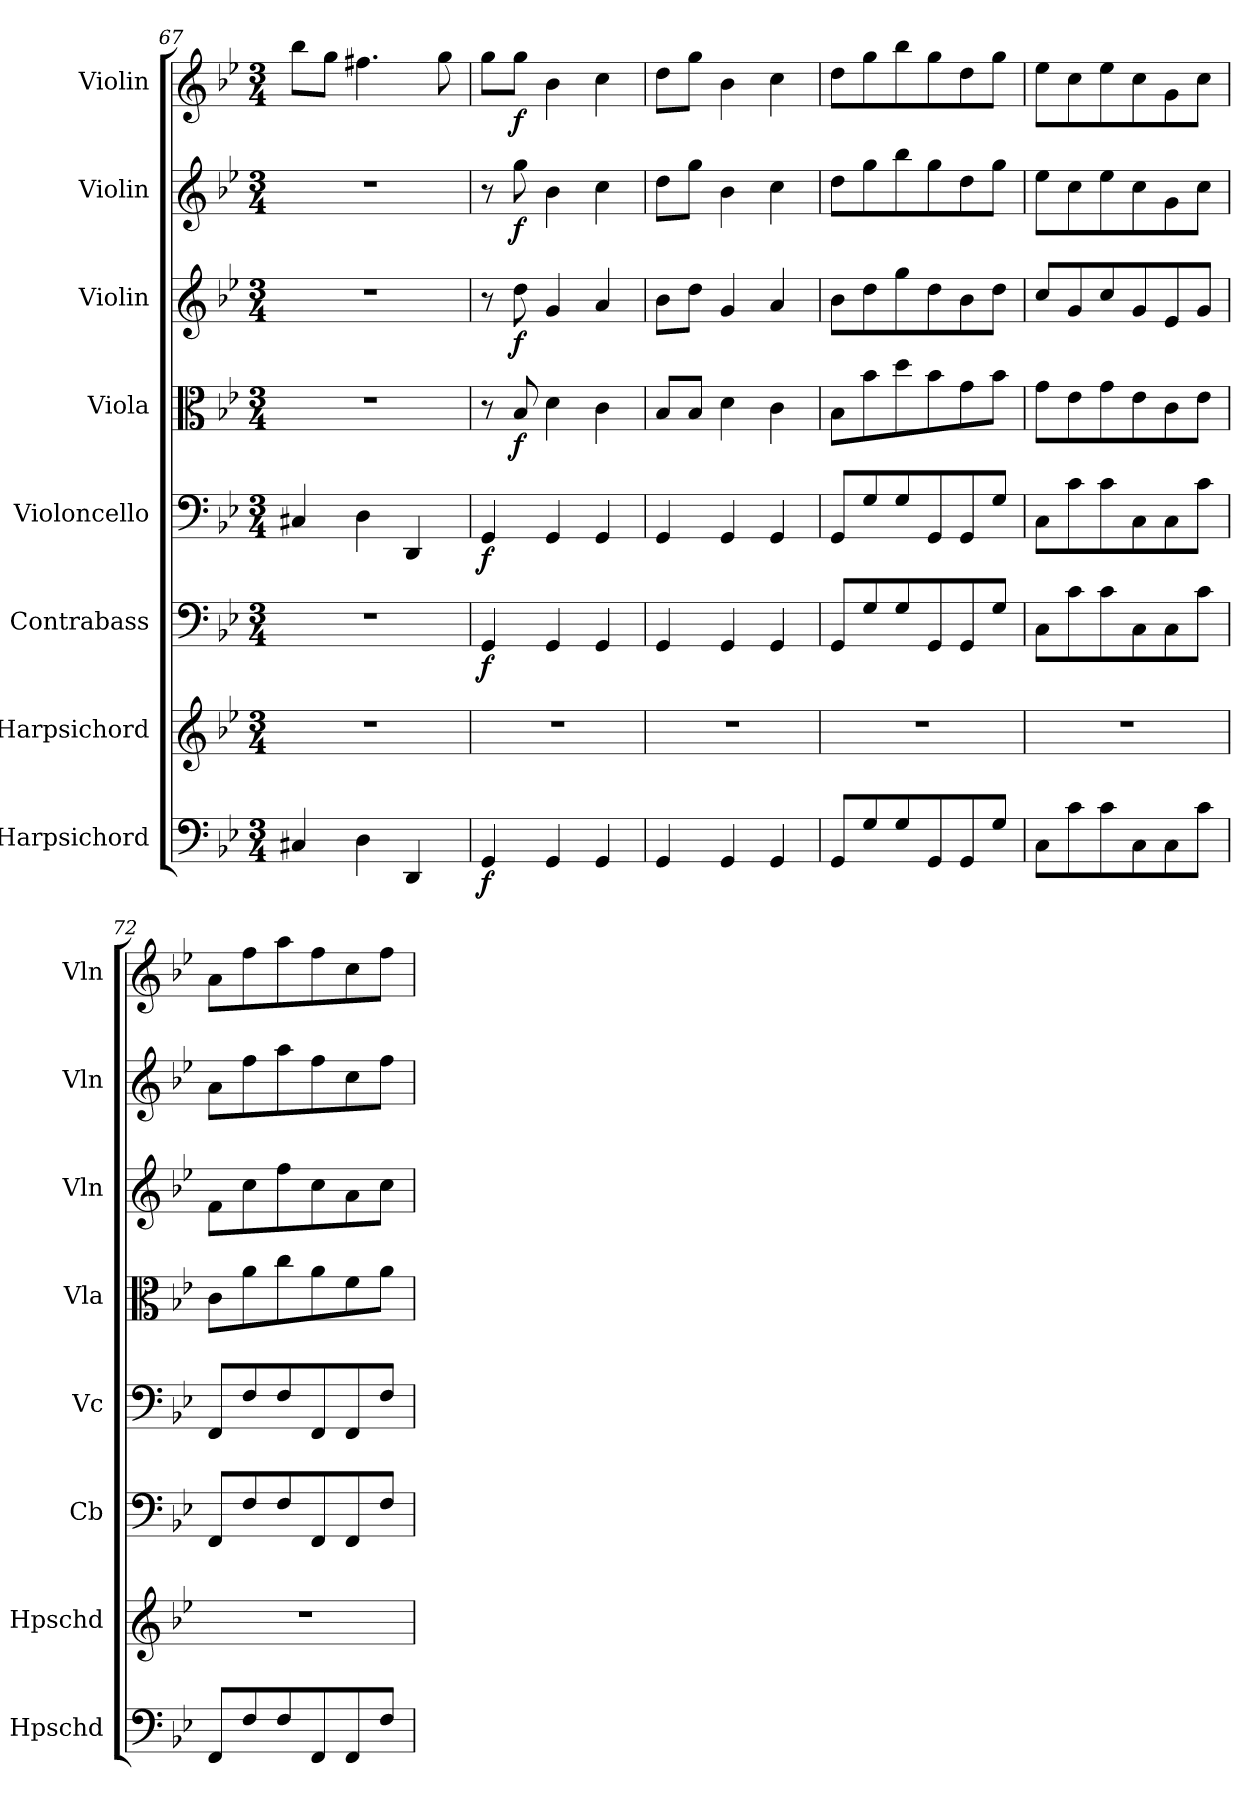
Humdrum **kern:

**kern	**dynam	**kern	**kern	**dynam	**kern	**dynam	**kern	**dynam	**kern	**dynam	**kern	**dynam	**kern	**dynam
*part8	*part8	*part7	*part6	*part6	*part5	*part5	*part4	*part4	*part3	*part3	*part2	*part2	*part1	*part1
*staff8	*staff8	*staff7	*staff6	*staff6	*staff5	*staff5	*staff4	*staff4	*staff3	*staff3	*staff2	*staff2	*staff1	*staff1
*I"Harpsichord	*	*I"Harpsichord	*I"Contrabass	*	*I"Violoncello	*	*I"Viola	*	*I"Violin	*	*I"Violin	*	*I"Violin	*
*I'Hpschd	*	*I'Hpschd	*I'Cb	*	*I'Vc	*	*I'Vla	*	*I'Vln	*	*I'Vln	*	*I'Vln	*
*clefF4	*	*clefG2	*clefF4	*	*clefF4	*	*clefC3	*	*clefG2	*	*clefG2	*	*clefG2	*
*k[b-e-]	*	*k[b-e-]	*k[b-e-]	*	*k[b-e-]	*	*k[b-e-]	*	*k[b-e-]	*	*k[b-e-]	*	*k[b-e-]	*
*M3/4	*	*M3/4	*M3/4	*	*M3/4	*	*M3/4	*	*M3/4	*	*M3/4	*	*M3/4	*
=67	=67	=67	=67	=67	=67	=67	=67	=67	=67	=67	=67	=67	=67	=67
4C#X/	.	2.r	2.r	.	4C#X/	.	2.r	.	2.r	.	2.r	.	8bb-\L	.
.	.	.	.	.	.	.	.	.	.	.	.	.	8gg\J	.
4D\	.	.	.	.	4D\	.	.	.	.	.	.	.	4.ff#X\	.
4DD/	.	.	.	.	4DD/	.	.	.	.	.	.	.	.	.
.	.	.	.	.	.	.	.	.	.	.	.	.	8gg\	.
=68	=68	=68	=68	=68	=68	=68	=68	=68	=68	=68	=68	=68	=68	=68
4GG/	f	2.r	4GG/	f	4GG/	f	8r	.	8r	.	8r	.	8gg\L	.
.	.	.	.	.	.	.	8B-/	f	8dd\	f	8gg\	f	8gg\J	f
4GG/	.	.	4GG/	.	4GG/	.	4d\	.	4g/	.	4b-\	.	4b-\	.
4GG/	.	.	4GG/	.	4GG/	.	4c\	.	4a/	.	4cc\	.	4cc\	.
=69	=69	=69	=69	=69	=69	=69	=69	=69	=69	=69	=69	=69	=69	=69
4GG/	.	2.r	4GG/	.	4GG/	.	8B-/L	.	8b-\L	.	8dd\L	.	8dd\L	.
.	.	.	.	.	.	.	8B-/J	.	8dd\J	.	8gg\J	.	8gg\J	.
4GG/	.	.	4GG/	.	4GG/	.	4d\	.	4g/	.	4b-\	.	4b-\	.
4GG/	.	.	4GG/	.	4GG/	.	4c\	.	4a/	.	4cc\	.	4cc\	.
=70	=70	=70	=70	=70	=70	=70	=70	=70	=70	=70	=70	=70	=70	=70
8GG/L	.	2.r	8GG/L	.	8GG/L	.	8B-\L	.	8b-\L	.	8dd\L	.	8dd\L	.
8G/	.	.	8G/	.	8G/	.	8b-\	.	8dd\	.	8gg\	.	8gg\	.
8G/	.	.	8G/	.	8G/	.	8dd\	.	8gg\	.	8bb-\	.	8bb-\	.
8GG/	.	.	8GG/	.	8GG/	.	8b-\	.	8dd\	.	8gg\	.	8gg\	.
8GG/	.	.	8GG/	.	8GG/	.	8g\	.	8b-\	.	8dd\	.	8dd\	.
8G/J	.	.	8G/J	.	8G/J	.	8b-\J	.	8dd\J	.	8gg\J	.	8gg\J	.
=71	=71	=71	=71	=71	=71	=71	=71	=71	=71	=71	=71	=71	=71	=71
8C\L	.	2.r	8C\L	.	8C\L	.	8g\L	.	8cc/L	.	8ee-\L	.	8ee-\L	.
8c\	.	.	8c\	.	8c\	.	8e-\	.	8g/	.	8cc\	.	8cc\	.
8c\	.	.	8c\	.	8c\	.	8g\	.	8cc/	.	8ee-\	.	8ee-\	.
8C\	.	.	8C\	.	8C\	.	8e-\	.	8g/	.	8cc\	.	8cc\	.
8C\	.	.	8C\	.	8C\	.	8c\	.	8e-/	.	8g\	.	8g\	.
8c\J	.	.	8c\J	.	8c\J	.	8e-\J	.	8g/J	.	8cc\J	.	8cc\J	.
=72	=72	=72	=72	=72	=72	=72	=72	=72	=72	=72	=72	=72	=72	=72
8FF/L	.	2.r	8FF/L	.	8FF/L	.	8c\L	.	8f\L	.	8a\L	.	8a\L	.
8F/	.	.	8F/	.	8F/	.	8a\	.	8cc\	.	8ff\	.	8ff\	.
8F/	.	.	8F/	.	8F/	.	8cc\	.	8ff\	.	8aa\	.	8aa\	.
8FF/	.	.	8FF/	.	8FF/	.	8a\	.	8cc\	.	8ff\	.	8ff\	.
8FF/	.	.	8FF/	.	8FF/	.	8f\	.	8a\	.	8cc\	.	8cc\	.
8F/J	.	.	8F/J	.	8F/J	.	8a\J	.	8cc\J	.	8ff\J	.	8ff\J	.
=	=	=	=	=	=	=	=	=	=	=	=	=	=	=
*-	*-	*-	*-	*-	*-	*-	*-	*-	*-	*-	*-	*-	*-	*-
